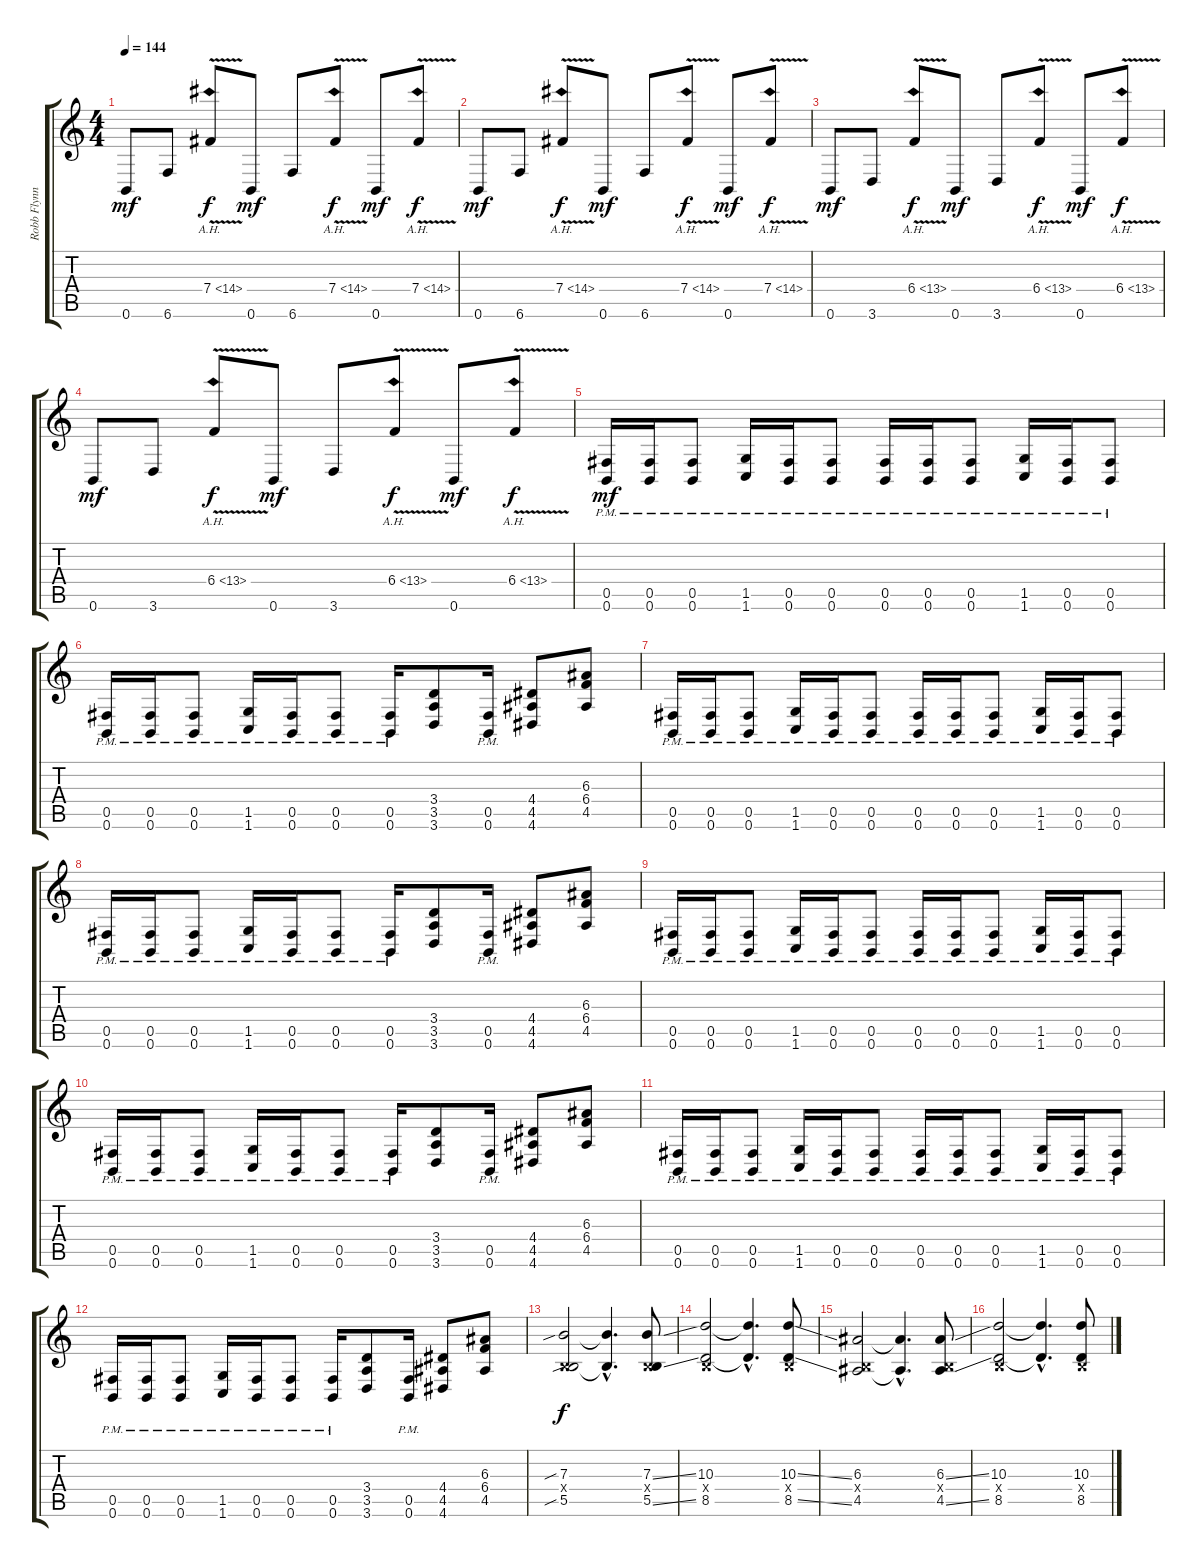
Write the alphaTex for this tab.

\track ("Robb Flynn" "Robb Flynn") {instrument distortionguitar}
\staff {score tabs}
\tuning (Db4 Ab3 E3 B2 Gb2 B1) {hide}
\ts (4 4)
\tempo 144
\clef g2
\ks c
0.6.8{dy mf} 6.6.8 7.4{ah 7 v}.8{dy f} 0.6.8{dy mf} 6.6.8 7.4{ah 7 v}.8{dy f} 0.6.8{dy mf} 7.4{ah 7 v}.8{dy f} |
0.6.8{dy mf} 6.6.8 7.4{ah 7 v}.8{dy f} 0.6.8{dy mf} 6.6.8 7.4{ah 7 v}.8{dy f} 0.6.8{dy mf} 7.4{ah 7 v}.8{dy f} |
0.6.8{dy mf} 3.6.8 6.4{ah 7 v}.8{dy f} 0.6.8{dy mf} 3.6.8 6.4{ah 7 v}.8{dy f} 0.6.8{dy mf} 6.4{ah 7 v}.8{dy f} |
0.6.8{dy mf} 3.6.8 6.4{ah 7 v}.8{dy f} 0.6.8{dy mf} 3.6.8 6.4{ah 7 v}.8{dy f} 0.6.8{dy mf} 6.4{ah 7 v}.8{dy f} |
(0.5{pm} 0.6{pm}).16{dy mf} (0.5{pm} 0.6{pm}).16 (0.5{pm} 0.6{pm}).8 (1.5{pm} 1.6{pm}).16 (0.5{pm} 0.6{pm}).16 (0.5{pm} 0.6{pm}).8 (0.5{pm} 0.6{pm}).16 (0.5{pm} 0.6{pm}).16 (0.5{pm} 0.6{pm}).8 (1.5{pm} 1.6{pm}).16 (0.5{pm} 0.6{pm}).16 (0.5{pm} 0.6{pm}).8 |
(0.5{pm} 0.6{pm}).16 (0.5{pm} 0.6{pm}).16 (0.5{pm} 0.6{pm}).8 (1.5{pm} 1.6{pm}).16 (0.5{pm} 0.6{pm}).16 (0.5{pm} 0.6{pm}).8 (0.5{pm} 0.6{pm}).16 (3.4 3.5 3.6).8 (0.5{pm} 0.6{pm}).16 (4.4 4.5 4.6).8 (6.3 6.4 4.5).8 |
(0.5{pm} 0.6{pm}).16 (0.5{pm} 0.6{pm}).16 (0.5{pm} 0.6{pm}).8 (1.5{pm} 1.6{pm}).16 (0.5{pm} 0.6{pm}).16 (0.5{pm} 0.6{pm}).8 (0.5{pm} 0.6{pm}).16 (0.5{pm} 0.6{pm}).16 (0.5{pm} 0.6{pm}).8 (1.5{pm} 1.6{pm}).16 (0.5{pm} 0.6{pm}).16 (0.5{pm} 0.6{pm}).8 |
(0.5{pm} 0.6{pm}).16 (0.5{pm} 0.6{pm}).16 (0.5{pm} 0.6{pm}).8 (1.5{pm} 1.6{pm}).16 (0.5{pm} 0.6{pm}).16 (0.5{pm} 0.6{pm}).8 (0.5{pm} 0.6{pm}).16 (3.4 3.5 3.6).8 (0.5{pm} 0.6{pm}).16 (4.4 4.5 4.6).8 (6.3 6.4 4.5).8 |
(0.5{pm} 0.6{pm}).16 (0.5{pm} 0.6{pm}).16 (0.5{pm} 0.6{pm}).8 (1.5{pm} 1.6{pm}).16 (0.5{pm} 0.6{pm}).16 (0.5{pm} 0.6{pm}).8 (0.5{pm} 0.6{pm}).16 (0.5{pm} 0.6{pm}).16 (0.5{pm} 0.6{pm}).8 (1.5{pm} 1.6{pm}).16 (0.5{pm} 0.6{pm}).16 (0.5{pm} 0.6{pm}).8 |
(0.5{pm} 0.6{pm}).16 (0.5{pm} 0.6{pm}).16 (0.5{pm} 0.6{pm}).8 (1.5{pm} 1.6{pm}).16 (0.5{pm} 0.6{pm}).16 (0.5{pm} 0.6{pm}).8 (0.5{pm} 0.6{pm}).16 (3.4 3.5 3.6).8 (0.5{pm} 0.6{pm}).16 (4.4 4.5 4.6).8 (6.3 6.4 4.5).8 |
(0.5{pm} 0.6{pm}).16 (0.5{pm} 0.6{pm}).16 (0.5{pm} 0.6{pm}).8 (1.5{pm} 1.6{pm}).16 (0.5{pm} 0.6{pm}).16 (0.5{pm} 0.6{pm}).8 (0.5{pm} 0.6{pm}).16 (0.5{pm} 0.6{pm}).16 (0.5{pm} 0.6{pm}).8 (1.5{pm} 1.6{pm}).16 (0.5{pm} 0.6{pm}).16 (0.5{pm} 0.6{pm}).8 |
(0.5{pm} 0.6{pm}).16 (0.5{pm} 0.6{pm}).16 (0.5{pm} 0.6{pm}).8 (1.5{pm} 1.6{pm}).16 (0.5{pm} 0.6{pm}).16 (0.5{pm} 0.6{pm}).8 (0.5{pm} 0.6{pm}).16 (3.4 3.5 3.6).8 (0.5{pm} 0.6{pm}).16 (4.4 4.5 4.6).8 (6.3 6.4 4.5).8 |
(7.3{sib} 0.4{x} 5.5{sib}).2{dy f} (7.3{hac t} 5.5{hac t}).4{d} (7.3{ss} 0.4{x} 5.5{ss}).8 |
(10.3 0.4{x} 8.5).2 (10.3{hac t} 8.5{hac t}).4{d} (10.3{ss} 0.4{x} 8.5{ss}).8 |
(6.3 0.4{x} 4.5).2 (6.3{hac t} 4.5{hac t}).4{d} (6.3{ss} 0.4{x} 4.5{ss}).8 |
(10.3 0.4{x} 8.5).2 (10.3{hac t} 8.5{hac t}).4{d} (10.3{ss} 0.4{x} 8.5{ss}).8
